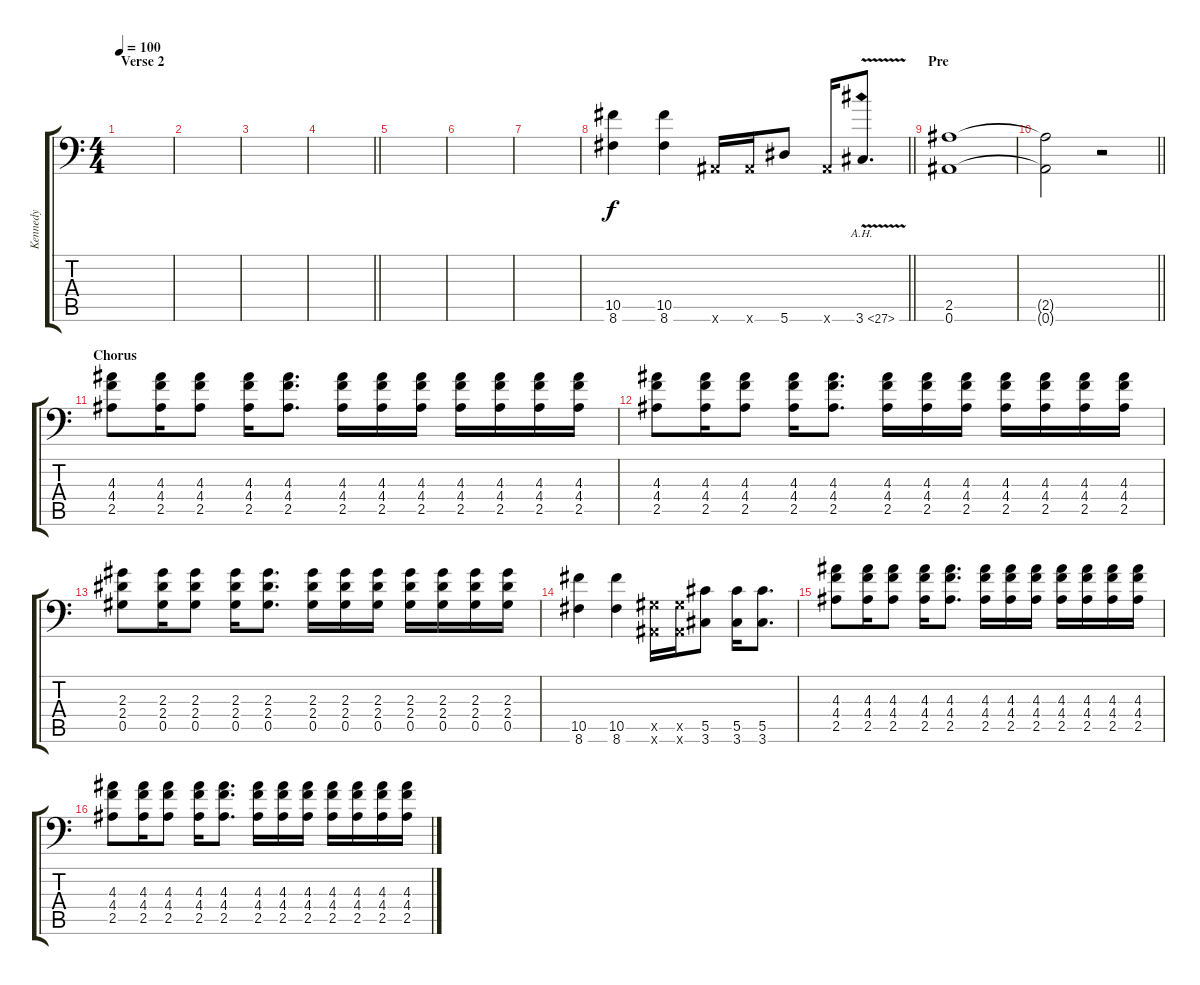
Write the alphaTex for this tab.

\track ("Kennedy" "Kennedy") {instrument distortionguitar}
\staff {score tabs}
\tuning (Eb4 Bb3 Gb3 Db3 Ab2 Bb1) {hide}
\ts (4 4)
\section ("" "Verse 2")
\tempo 100
\clef f4
\ks c
|
|
|
\barLineRight lightlight
|
|
|
|
\barLineRight lightlight
(10.5 8.6).4 (10.5 8.6).4 0.6{x}.16 0.6{x}.16 5.6.8 0.6{x}.16 3.6{ah 24 v}.8{d} |
\section ("" "Pre")
(2.5 0.6).1 |
\barLineRight lightlight
(2.5{t} 0.6{t}).2 r.2 |
\section ("" "Chorus")
(4.3 4.4 2.5).8 (4.3 4.4 2.5).16 (4.3 4.4 2.5).8 (4.3 4.4 2.5).16 (4.3 4.4 2.5).8{d} (4.3 4.4 2.5).16 (4.3 4.4 2.5).16 (4.3 4.4 2.5).16 (4.3 4.4 2.5).16 (4.3 4.4 2.5).16 (4.3 4.4 2.5).16 (4.3 4.4 2.5).16 |
(4.3 4.4 2.5).8 (4.3 4.4 2.5).16 (4.3 4.4 2.5).8 (4.3 4.4 2.5).16 (4.3 4.4 2.5).8{d} (4.3 4.4 2.5).16 (4.3 4.4 2.5).16 (4.3 4.4 2.5).16 (4.3 4.4 2.5).16 (4.3 4.4 2.5).16 (4.3 4.4 2.5).16 (4.3 4.4 2.5).16 |
(2.3 2.4 0.5).8 (2.3 2.4 0.5).16 (2.3 2.4 0.5).8 (2.3 2.4 0.5).16 (2.3 2.4 0.5).8{d} (2.3 2.4 0.5).16 (2.3 2.4 0.5).16 (2.3 2.4 0.5).16 (2.3 2.4 0.5).16 (2.3 2.4 0.5).16 (2.3 2.4 0.5).16 (2.3 2.4 0.5).16 |
(10.5 8.6).4 (10.5 8.6).4 (0.5{x} 0.6{x}).16 (0.5{x} 0.6{x}).16 (5.5 3.6).8 (5.5 3.6).16 (5.5 3.6).8{d} |
(4.3 4.4 2.5).8 (4.3 4.4 2.5).16 (4.3 4.4 2.5).8 (4.3 4.4 2.5).16 (4.3 4.4 2.5).8{d} (4.3 4.4 2.5).16 (4.3 4.4 2.5).16 (4.3 4.4 2.5).16 (4.3 4.4 2.5).16 (4.3 4.4 2.5).16 (4.3 4.4 2.5).16 (4.3 4.4 2.5).16 |
(4.3 4.4 2.5).8 (4.3 4.4 2.5).16 (4.3 4.4 2.5).8 (4.3 4.4 2.5).16 (4.3 4.4 2.5).8{d} (4.3 4.4 2.5).16 (4.3 4.4 2.5).16 (4.3 4.4 2.5).16 (4.3 4.4 2.5).16 (4.3 4.4 2.5).16 (4.3 4.4 2.5).16 (4.3 4.4 2.5).16
